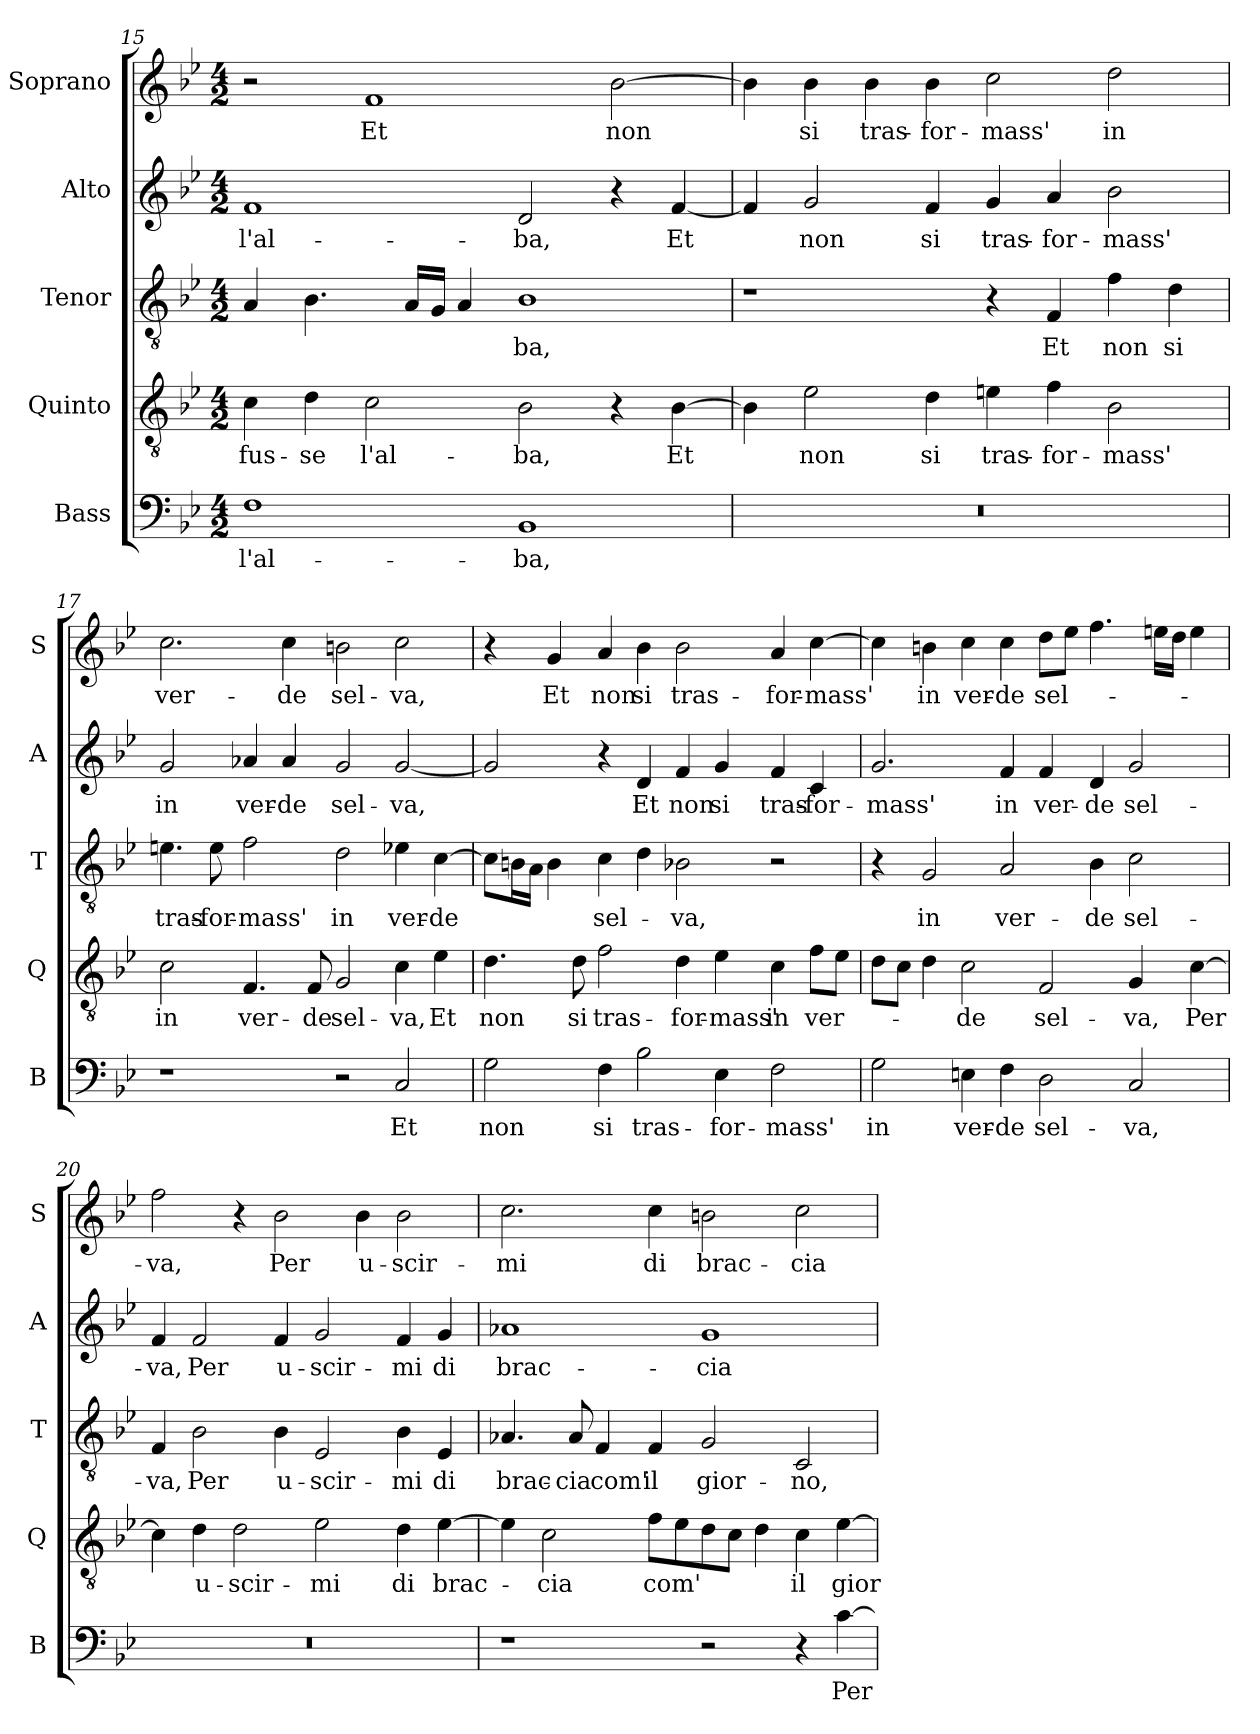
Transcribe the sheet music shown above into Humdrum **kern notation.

**kern	**text	**kern	**text	**kern	**text	**kern	**text	**kern	**text
*part5	*part5	*part4	*part4	*part3	*part3	*part2	*part2	*part1	*part1
*staff5	*staff5	*staff4	*staff4	*staff3	*staff3	*staff2	*staff2	*staff1	*staff1
*I"Bass	*	*I"Quinto	*	*I"Tenor	*	*I"Alto	*	*I"Soprano	*
*I'B	*	*I'Q	*	*I'T	*	*I'A	*	*I'S	*
*clefF4	*	*clefGv2	*	*clefGv2	*	*clefG2	*	*clefG2	*
*k[b-e-]	*	*k[b-e-]	*	*k[b-e-]	*	*k[b-e-]	*	*k[b-e-]	*
*B-:	*	*B-:	*	*B-:	*	*B-:	*	*B-:	*
*M4/2	*	*M4/2	*	*M4/2	*	*M4/2	*	*M4/2	*
=15	=15	=15	=15	=15	=15	=15	=15	=15	=15
!	!LO:LY:b	!	!LO:LY:b	!	!	!	!LO:LY:b	!	!
1F	l'al-	4c\	fus-	4A/	.	1f	l'al-	2r	.
!	!	!	!LO:LY:b	!	!	!	!	!	!
.	.	4d\	-se	4.B-\	.	.	.	.	.
!	!	!	!LO:LY:b	!	!	!	!	!	!LO:LY:b
.	.	2c\	l'al-	.	.	.	.	1f	Et
.	.	.	.	16A/LL	.	.	.	.	.
.	.	.	.	16G/JJ	.	.	.	.	.
.	.	.	.	4A/	.	.	.	.	.
!	!LO:LY:b	!	!LO:LY:b	!	!LO:LY:b	!	!LO:LY:b	!	!
1BB-	-ba,	2B-\	-ba,	1B-	-ba,	2d/	-ba,	.	.
!	!	!	!	!	!	!	!	!	!LO:LY:b
.	.	4r	.	.	.	4r	.	[2b-\	non
!	!	!	!LO:LY:b	!	!	!	!LO:LY:b	!	!
.	.	[4B-\	Et	.	.	[4f/	Et	.	.
!!LO:PB:g=z
=16	=16	=16	=16	=16	=16	=16	=16	=16	=16
0r	.	4B-\]	.	1r	.	4f/]	.	4b-\]	.
!	!	!	!LO:LY:b	!	!	!	!LO:LY:b	!	!LO:LY:b
.	.	2e-\	non	.	.	2g/	non	4b-\	si
!	!	!	!	!	!	!	!	!	!LO:LY:b
.	.	.	.	.	.	.	.	4b-\	tras-
!	!	!	!LO:LY:b	!	!	!	!LO:LY:b	!	!LO:LY:b
.	.	4d\	si	.	.	4f/	si	4b-\	-for-
!	!	!	!LO:LY:b	!	!	!	!LO:LY:b	!	!LO:LY:b
.	.	4en\	tras-	4r	.	4g/	tras-	2cc\	-mass'
!	!	!	!LO:LY:b	!	!LO:LY:b	!	!LO:LY:b	!	!
.	.	4f\	-for-	4F/	Et	4a/	-for-	.	.
!	!	!	!LO:LY:b	!	!LO:LY:b	!	!LO:LY:b	!	!LO:LY:b
.	.	2B-\	-mass'	4f\	non	2b-\	-mass'	2dd\	in
!	!	!	!	!	!LO:LY:b	!	!	!	!
.	.	.	.	4d\	si	.	.	.	.
=17	=17	=17	=17	=17	=17	=17	=17	=17	=17
!	!	!	!LO:LY:b	!	!LO:LY:b	!	!LO:LY:b	!	!LO:LY:b
1r	.	2c\	in	4.en\	tras-	2g/	in	2.cc\	ver-
!	!	!	!	!	!LO:LY:b	!	!	!	!
.	.	.	.	8e\	-for-	.	.	.	.
!	!	!	!LO:LY:b	!	!LO:LY:b	!	!LO:LY:b	!	!
.	.	4.F/	ver-	2f\	-mass'	4a-X/	ver-	.	.
!	!	!	!	!	!	!	!LO:LY:b	!	!LO:LY:b
.	.	.	.	.	.	4a-/	-de	4cc\	-de
!	!	!	!LO:LY:b	!	!	!	!	!	!
.	.	8F/	-de	.	.	.	.	.	.
!	!	!	!LO:LY:b	!	!LO:LY:b	!	!LO:LY:b	!	!LO:LY:b
2r	.	2G/	sel-	2d\	in	2g/	sel-	2bn\	sel-
!	!LO:LY:b	!	!LO:LY:b	!	!LO:LY:b	!	!LO:LY:b	!	!LO:LY:b
2C/	Et	4c\	-va,	4e-X\	ver-	[2g/	-va,	2cc\	-va,
!	!	!	!LO:LY:b	!	!LO:LY:b	!	!	!	!
.	.	4e-\	Et	[4c\	-de	.	.	.	.
=18	=18	=18	=18	=18	=18	=18	=18	=18	=18
!	!LO:LY:b	!	!LO:LY:b	!	!	!	!	!	!
2G\	non	4.d\	non	8c\L]	.	2g/]	.	4r	.
.	.	.	.	16Bn\L	.	.	.	.	.
.	.	.	.	16A\JJ	.	.	.	.	.
!	!	!	!	!	!	!	!	!	!LO:LY:b
.	.	.	.	4B\	.	.	.	4g/	Et
!	!	!	!LO:LY:b	!	!	!	!	!	!
.	.	8d\	si	.	.	.	.	.	.
!	!LO:LY:b	!	!LO:LY:b	!	!LO:LY:b	!	!	!	!LO:LY:b
4F\	si	2f\	tras-	4c\	sel-	4r	.	4a/	non
!	!LO:LY:b	!	!	!	!	!	!LO:LY:b	!	!LO:LY:b
2B-\	tras-	.	.	4d\	.	4d/	Et	4b-\	si
!	!	!	!LO:LY:b	!	!LO:LY:b	!	!LO:LY:b	!	!LO:LY:b
.	.	4d\	-for-	2B-X\	-va,	4f/	non	2b-\	tras-
!	!LO:LY:b	!	!LO:LY:b	!	!	!	!LO:LY:b	!	!
4E-\	-for-	4e-\	-mass'	.	.	4g/	si	.	.
!	!LO:LY:b	!	!LO:LY:b	!	!	!	!LO:LY:b	!	!LO:LY:b
2F\	-mass'	4c\	in	2r	.	4f/	tras-	4a/	-for-
!	!	!	!LO:LY:b	!	!	!	!LO:LY:b	!	!LO:LY:b
.	.	8f\L	ver-	.	.	4c/	-for-	[4cc\	-mass'
.	.	8e-\J	.	.	.	.	.	.	.
!!LO:LB:g=z
=19	=19	=19	=19	=19	=19	=19	=19	=19	=19
!	!LO:LY:b	!	!	!	!	!	!LO:LY:b	!	!
2G\	in	8d\L	.	4r	.	2.g/	-mass'	4cc\]	.
.	.	8c\J	.	.	.	.	.	.	.
!	!	!	!	!	!LO:LY:b	!	!	!	!LO:LY:b
.	.	4d\	.	2G/	in	.	.	4bn\	in
!	!LO:LY:b	!	!LO:LY:b	!	!	!	!	!	!LO:LY:b
4En\	ver-	2c\	-de	.	.	.	.	4cc\	ver-
!	!LO:LY:b	!	!	!	!LO:LY:b	!	!LO:LY:b	!	!LO:LY:b
4F\	-de	.	.	2A/	ver-	4f/	in	4cc\	-de
!	!LO:LY:b	!	!LO:LY:b	!	!	!	!LO:LY:b	!	!LO:LY:b
2D\	sel-	2F/	sel-	.	.	4f/	ver-	8dd\L	sel-
.	.	.	.	.	.	.	.	8ee-\J	.
!	!	!	!	!	!LO:LY:b	!	!LO:LY:b	!	!
.	.	.	.	4B-\	-de	4d/	-de	4.ff\	.
!	!LO:LY:b	!	!LO:LY:b	!	!LO:LY:b	!	!LO:LY:b	!	!
2C/	-va,	4G/	-va,	2c\	sel-	2g/	sel-	.	.
.	.	.	.	.	.	.	.	16een\LL	.
.	.	.	.	.	.	.	.	16dd\JJ	.
!	!	!	!LO:LY:b	!	!	!	!	!	!
.	.	[4c\	Per	.	.	.	.	4ee\	.
=20	=20	=20	=20	=20	=20	=20	=20	=20	=20
!	!	!	!	!	!LO:LY:b	!	!LO:LY:b	!	!LO:LY:b
0r	.	4c\]	.	4F/	-va,	4f/	-va,	2ff\	-va,
!	!	!	!LO:LY:b	!	!LO:LY:b	!	!LO:LY:b	!	!
.	.	4d\	u-	2B-\	Per	2f/	Per	.	.
!	!	!	!LO:LY:b	!	!	!	!	!	!
.	.	2d\	-scir-	.	.	.	.	4r	.
!	!	!	!	!	!LO:LY:b	!	!LO:LY:b	!	!LO:LY:b
.	.	.	.	4B-\	u-	4f/	u-	2b-\	Per
!	!	!	!LO:LY:b	!	!LO:LY:b	!	!LO:LY:b	!	!
.	.	2e-\	-mi	2E-/	-scir-	2g/	-scir-	.	.
!	!	!	!	!	!	!	!	!	!LO:LY:b
.	.	.	.	.	.	.	.	4b-\	u-
!	!	!	!LO:LY:b	!	!LO:LY:b	!	!LO:LY:b	!	!LO:LY:b
.	.	4d\	di	4B-\	-mi	4f/	-mi	2b-\	-scir-
!	!	!	!LO:LY:b	!	!LO:LY:b	!	!LO:LY:b	!	!
.	.	[4e-\	brac-	4E-/	di	4g/	di	.	.
=21	=21	=21	=21	=21	=21	=21	=21	=21	=21
!	!	!	!	!	!LO:LY:b	!	!LO:LY:b	!	!LO:LY:b
1r	.	4e-\]	.	4.A-X/	brac-	1a-X	brac-	2.cc\	-mi
!	!	!	!LO:LY:b	!	!	!	!	!	!
.	.	2c\	-cia	.	.	.	.	.	.
!	!	!	!	!	!LO:LY:b	!	!	!	!
.	.	.	.	8A-/	-cia	.	.	.	.
!	!	!	!	!	!LO:LY:b	!	!	!	!
.	.	.	.	4F/	com'	.	.	.	.
!	!	!	!LO:LY:b	!	!LO:LY:b	!	!	!	!LO:LY:b
.	.	8f\L	com'	4F/	il	.	.	4cc\	di
.	.	8e-\	.	.	.	.	.	.	.
!	!	!	!	!	!LO:LY:b	!	!LO:LY:b	!	!LO:LY:b
2r	.	8d\	.	2G/	gior-	1g	-cia	2bn\	brac-
.	.	8c\J	.	.	.	.	.	.	.
.	.	4d\	.	.	.	.	.	.	.
!	!	!	!LO:LY:b	!	!LO:LY:b	!	!	!	!LO:LY:b
4r	.	4c\	il	2C/	-no,	.	.	2cc\	-cia
!	!LO:LY:b	!	!LO:LY:b	!	!	!	!	!	!
[4c\	Per	[4e-\	gior-	.	.	.	.	.	.
=	=	=	=	=	=	=	=	=	=
*-	*-	*-	*-	*-	*-	*-	*-	*-	*-
